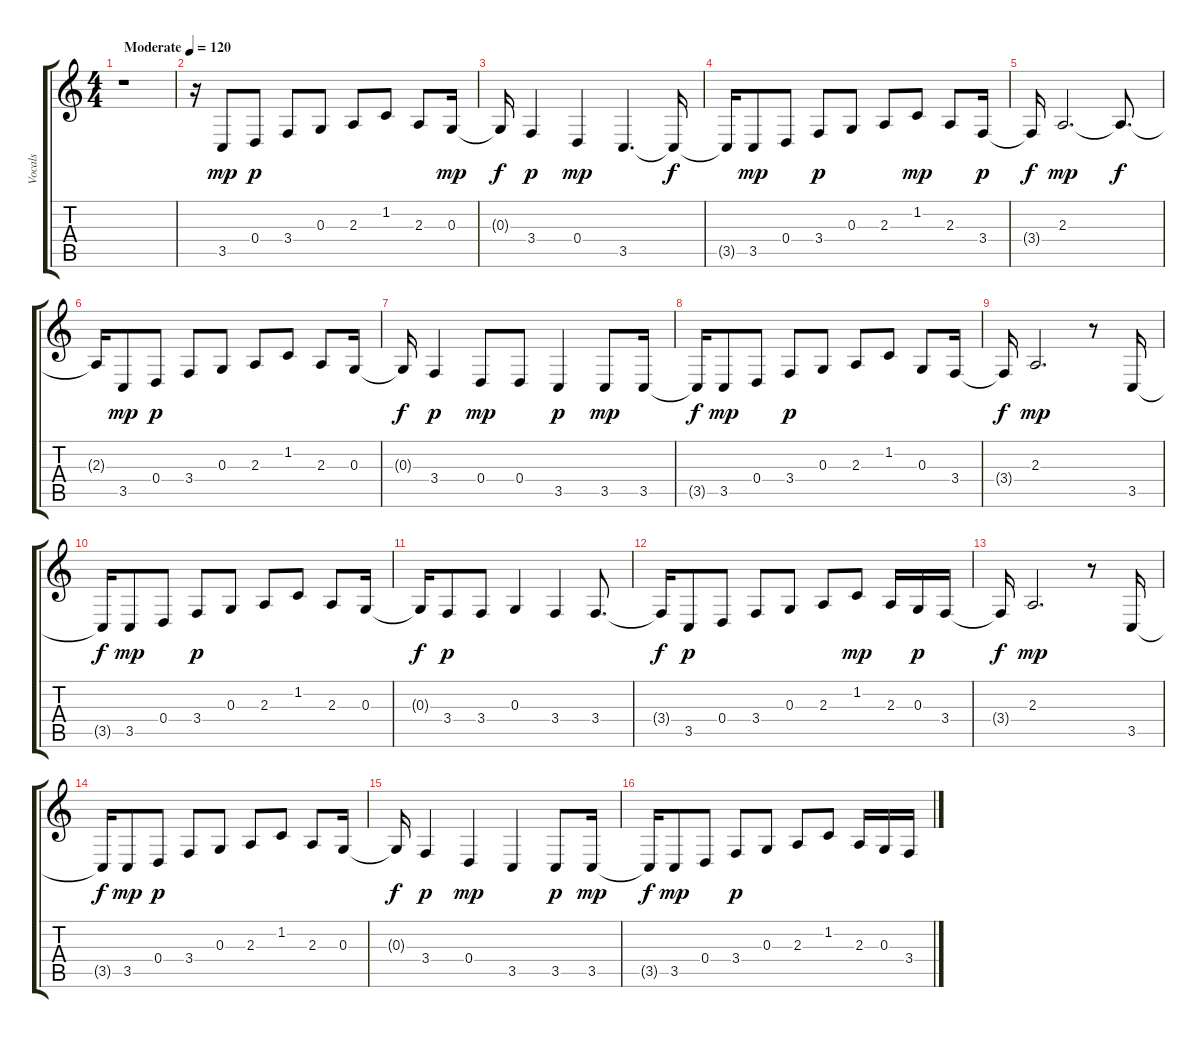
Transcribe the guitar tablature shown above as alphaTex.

\track ("Vocals" "Vocals") {instrument altosax}
\staff {score tabs}
\tuning (E4 B3 G3 D3 A2 E2) {hide}
\ts (4 4)
\tempo (120 "Moderate")
\clef g2
\ks c
r.1{dy mp instrument altosax} |
r.16 3.5.8 0.4.8{dy p} 3.4.8 0.3.8 2.3.8 1.2.8 2.3.8 0.3.16{dy mp} |
0.3{t}.16{dy f} 3.4.4{dy p} 0.4.4{dy mp} 3.5.4{d} 3.5{t}.16{dy f} |
3.5{t}.16 3.5.8{dy mp} 0.4.8 3.4.8{dy p} 0.3.8 2.3.8 1.2.8{dy mp} 2.3.8 3.4.16{dy p} |
3.4{t}.16{dy f} 2.3.2{d dy mp} 2.3{t}.8{d dy f} |
2.3{t}.16 3.5.8{dy mp} 0.4.8{dy p} 3.4.8 0.3.8 2.3.8 1.2.8 2.3.8 0.3.16 |
0.3{t}.16{dy f} 3.4.4{dy p} 0.4.8{dy mp} 0.4.8 3.5.4{dy p} 3.5.8{dy mp} 3.5.16 |
3.5{t}.16{dy f} 3.5.8{dy mp} 0.4.8 3.4.8{dy p} 0.3.8 2.3.8 1.2.8 0.3.8 3.4.16 |
3.4{t}.16{dy f} 2.3.2{d dy mp} r.8 3.5.16 |
3.5{t}.16{dy f} 3.5.8{dy mp} 0.4.8 3.4.8{dy p} 0.3.8 2.3.8 1.2.8 2.3.8 0.3.16 |
0.3{t}.16{dy f} 3.4.8{dy p} 3.4.8 0.3.4 3.4.4 3.4.8{d} |
3.4{t}.16{dy f} 3.5.8{dy p} 0.4.8 3.4.8 0.3.8 2.3.8 1.2.8{dy mp} 2.3.16 0.3.16{dy p} 3.4.16 |
3.4{t}.16{dy f} 2.3.2{d dy mp} r.8 3.5.16 |
3.5{t}.16{dy f} 3.5.8{dy mp} 0.4.8{dy p} 3.4.8 0.3.8 2.3.8 1.2.8 2.3.8 0.3.16 |
0.3{t}.16{dy f} 3.4.4{dy p} 0.4.4{dy mp} 3.5.4 3.5.8{dy p} 3.5.16{dy mp} |
3.5{t}.16{dy f} 3.5.8{dy mp} 0.4.8 3.4.8{dy p} 0.3.8 2.3.8 1.2.8 2.3.16 0.3.16 3.4.16
